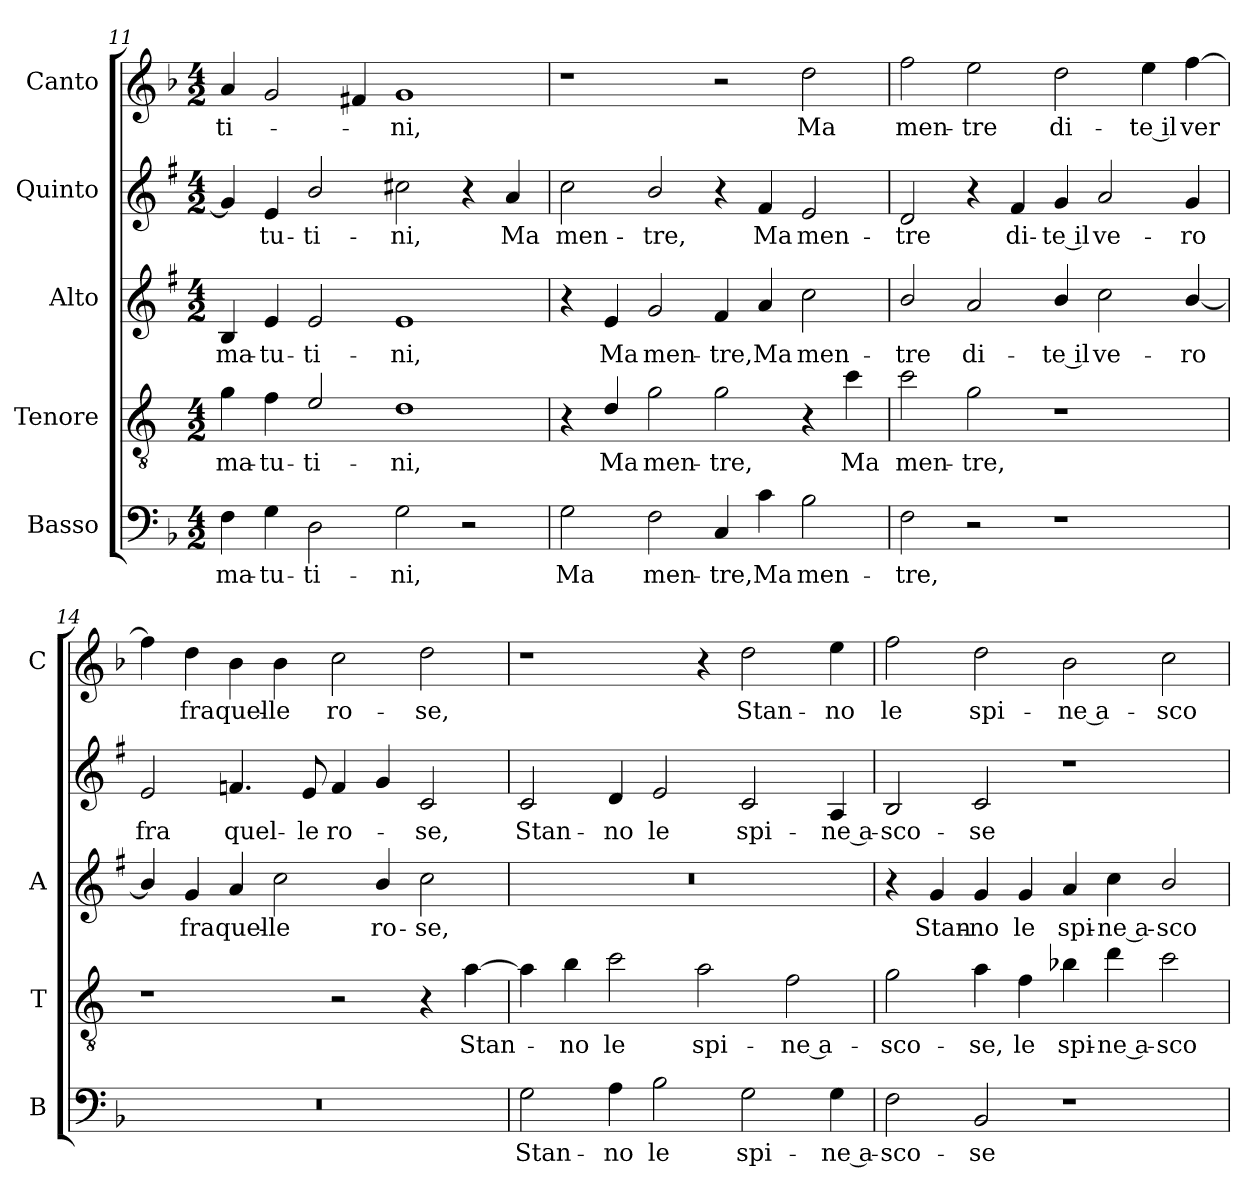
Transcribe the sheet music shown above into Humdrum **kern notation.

**kern	**text	**kern	**text	**kern	**text	**kern	**text	**kern	**text
*part5	*part5	*part4	*part4	*part3	*part3	*part2	*part2	*part1	*part1
*staff5	*staff5	*staff4	*staff4	*staff3	*staff3	*staff2	*staff2	*staff1	*staff1
*I"Basso	*	*I"Tenore	*	*I"Alto	*	*I"Quinto	*	*I"Canto	*
*I'B	*	*I'T	*	*I'A	*	*	*	*I'C	*
*clefF4	*	*clefGv2	*	*clefG2	*	*clefG2	*	*clefG2	*
*	*	*ITrd4c7	*	*ITrd1c2	*	*ITrd1c2	*	*	*
*k[b-]	*	*k[b-]	*	*k[b-]	*	*k[b-]	*	*k[b-]	*
*F:	*	*F:	*	*F:	*	*F:	*	*F:	*
*M4/2	*	*M4/2	*	*M4/2	*	*M4/2	*	*M4/2	*
=11	=11	=11	=11	=11	=11	=11	=11	=11	=11
!	!LO:LY:b	!	!LO:LY:b	!	!LO:LY:b	!	!	!	!LO:LY:b
4F\	ma-	4c\	ma-	4A/	ma-	4f/]	.	4a/	-ti-
!	!LO:LY:b	!	!LO:LY:b	!	!LO:LY:b	!	!LO:LY:b	!	!
4G\	-tu-	4B-\	-tu-	4d/	-tu-	4d/	-tu-	2g/	.
!	!LO:LY:b	!	!LO:LY:b	!	!LO:LY:b	!	!LO:LY:b	!	!
2D\	-ti-	2A/	-ti-	2d/	-ti-	2a/	-ti-	.	.
.	.	.	.	.	.	.	.	4f#X/	.
!	!LO:LY:b	!	!LO:LY:b	!	!LO:LY:b	!	!LO:LY:b	!	!LO:LY:b
2G\	-ni,	1G	-ni,	1d	-ni,	2bn\	-ni,	1g	-ni,
2r	.	.	.	.	.	4r	.	.	.
!	!	!	!	!	!	!	!LO:LY:b	!	!
.	.	.	.	.	.	4g/	Ma	.	.
=12	=12	=12	=12	=12	=12	=12	=12	=12	=12
!	!LO:LY:b	!	!	!	!	!	!LO:LY:b	!	!
2G\	Ma	4r	.	4r	.	2b-\	men-	1r	.
!	!	!	!LO:LY:b	!	!LO:LY:b	!	!	!	!
.	.	4G/	Ma	4d/	Ma	.	.	.	.
!	!LO:LY:b	!	!LO:LY:b	!	!LO:LY:b	!	!LO:LY:b	!	!
2F\	men-	2c\	men-	2f/	men-	2a/	-tre,	.	.
!	!LO:LY:b	!	!LO:LY:b	!	!LO:LY:b	!	!	!	!
4C/	-tre,	2c\	-tre,	4e/	-tre,	4r	.	2r	.
!	!LO:LY:b	!	!	!	!LO:LY:b	!	!LO:LY:b	!	!
4c\	Ma	.	.	4g/	Ma	4e/	Ma	.	.
!	!LO:LY:b	!	!	!	!LO:LY:b	!	!LO:LY:b	!	!LO:LY:b
2B-\	men-	4r	.	2b-\	men-	2d/	men-	2dd\	Ma
!	!	!	!LO:LY:b	!	!	!	!	!	!
.	.	4f\	Ma	.	.	.	.	.	.
!!LO:LB:g=z
=13	=13	=13	=13	=13	=13	=13	=13	=13	=13
!	!LO:LY:b	!	!LO:LY:b	!	!LO:LY:b	!	!LO:LY:b	!	!LO:LY:b
2F\	-tre,	2f\	men-	2a/	-tre	2c/	-tre	2ff\	men-
!	!	!	!LO:LY:b	!	!LO:LY:b	!	!	!	!LO:LY:b
2r	.	2c\	-tre,	2g/	di-	4r	.	2ee\	-tre
!	!	!	!	!	!	!	!LO:LY:b	!	!
.	.	.	.	.	.	4e/	di-	.	.
!	!	!	!	!	!LO:LY:b	!	!LO:LY:b	!	!LO:LY:b
1r	.	1r	.	4a/	-te il	4f/	-te il	2dd\	di-
!	!	!	!	!	!LO:LY:b	!	!LO:LY:b	!	!
.	.	.	.	2b-\	ve-	2g/	ve-	.	.
!	!	!	!	!	!	!	!	!	!LO:LY:b
.	.	.	.	.	.	.	.	4ee\	-te il
!	!	!	!	!	!LO:LY:b	!	!LO:LY:b	!	!LO:LY:b
.	.	.	.	[4a/	-ro	4f/	-ro	[4ff\	ver
=14	=14	=14	=14	=14	=14	=14	=14	=14	=14
!	!	!	!	!	!	!	!LO:LY:b	!	!
0r	.	1r	.	4a/]	.	2d/	fra	4ff\]	.
!	!	!	!	!	!LO:LY:b	!	!	!	!LO:LY:b
.	.	.	.	4f/	fra	.	.	4dd\	fra
!	!	!	!	!	!LO:LY:b	!	!LO:LY:b	!	!LO:LY:b
.	.	.	.	4g/	quel-	4.e-X/	quel-	4b-\	quel-
!	!	!	!	!	!LO:LY:b	!	!	!	!LO:LY:b
.	.	.	.	2b-\	-le	.	.	4b-\	-le
!	!	!	!	!	!	!	!LO:LY:b	!	!
.	.	.	.	.	.	8d/	-le	.	.
!	!	!	!	!	!	!	!LO:LY:b	!	!LO:LY:b
.	.	2r	.	.	.	4e-/	ro-	2cc\	ro-
!	!	!	!	!	!LO:LY:b	!	!	!	!
.	.	.	.	4a/	ro-	4f/	.	.	.
!	!	!	!	!	!LO:LY:b	!	!LO:LY:b	!	!LO:LY:b
.	.	4r	.	2b-\	-se,	2B-/	-se,	2dd\	-se,
!	!	!	!LO:LY:b	!	!	!	!	!	!
.	.	[4d\	Stan-	.	.	.	.	.	.
=15	=15	=15	=15	=15	=15	=15	=15	=15	=15
!	!LO:LY:b	!	!	!	!	!	!LO:LY:b	!	!
2G\	Stan-	4d\]	.	0r	.	2B-/	Stan-	1r	.
!	!	!	!LO:LY:b	!	!	!	!	!	!
.	.	4e\	-no	.	.	.	.	.	.
!	!LO:LY:b	!	!LO:LY:b	!	!	!	!LO:LY:b	!	!
4A\	-no	2f\	le	.	.	4c/	-no	.	.
!	!LO:LY:b	!	!	!	!	!	!LO:LY:b	!	!
2B-\	le	.	.	.	.	2d/	le	.	.
!	!	!	!LO:LY:b	!	!	!	!	!	!
.	.	2d\	spi-	.	.	.	.	4r	.
!	!LO:LY:b	!	!	!	!	!	!LO:LY:b	!	!LO:LY:b
2G\	spi-	.	.	.	.	2B-/	spi-	2dd\	Stan-
!	!	!	!LO:LY:b	!	!	!	!	!	!
.	.	2B-\	-ne a-	.	.	.	.	.	.
!	!LO:LY:b	!	!	!	!	!	!LO:LY:b	!	!LO:LY:b
4G\	-ne a-	.	.	.	.	4G/	-ne a-	4ee\	-no
=16	=16	=16	=16	=16	=16	=16	=16	=16	=16
!	!LO:LY:b	!	!LO:LY:b	!	!	!	!LO:LY:b	!	!LO:LY:b
2F\	-sco-	2c\	-sco-	4r	.	2A/	-sco-	2ff\	le
!	!	!	!	!	!LO:LY:b	!	!	!	!
.	.	.	.	4f/	Stan-	.	.	.	.
!	!LO:LY:b	!	!LO:LY:b	!	!LO:LY:b	!	!LO:LY:b	!	!LO:LY:b
2BB-/	-se	4d\	-se,	4f/	-no	2B-/	-se	2dd\	spi-
!	!	!	!LO:LY:b	!	!LO:LY:b	!	!	!	!
.	.	4B-\	le	4f/	le	.	.	.	.
!	!	!	!LO:LY:b	!	!LO:LY:b	!	!	!	!LO:LY:b
1r	.	4e-X\	spi-	4g/	spi-	1r	.	2b-\	-ne a-
!	!	!	!LO:LY:b	!	!LO:LY:b	!	!	!	!
.	.	4g\	-ne a-	4b-\	-ne a-	.	.	.	.
!	!	!	!LO:LY:b	!	!LO:LY:b	!	!	!	!LO:LY:b
.	.	2f\	-sco-	2a/	-sco-	.	.	2cc\	-sco-
=	=	=	=	=	=	=	=	=	=
*-	*-	*-	*-	*-	*-	*-	*-	*-	*-
